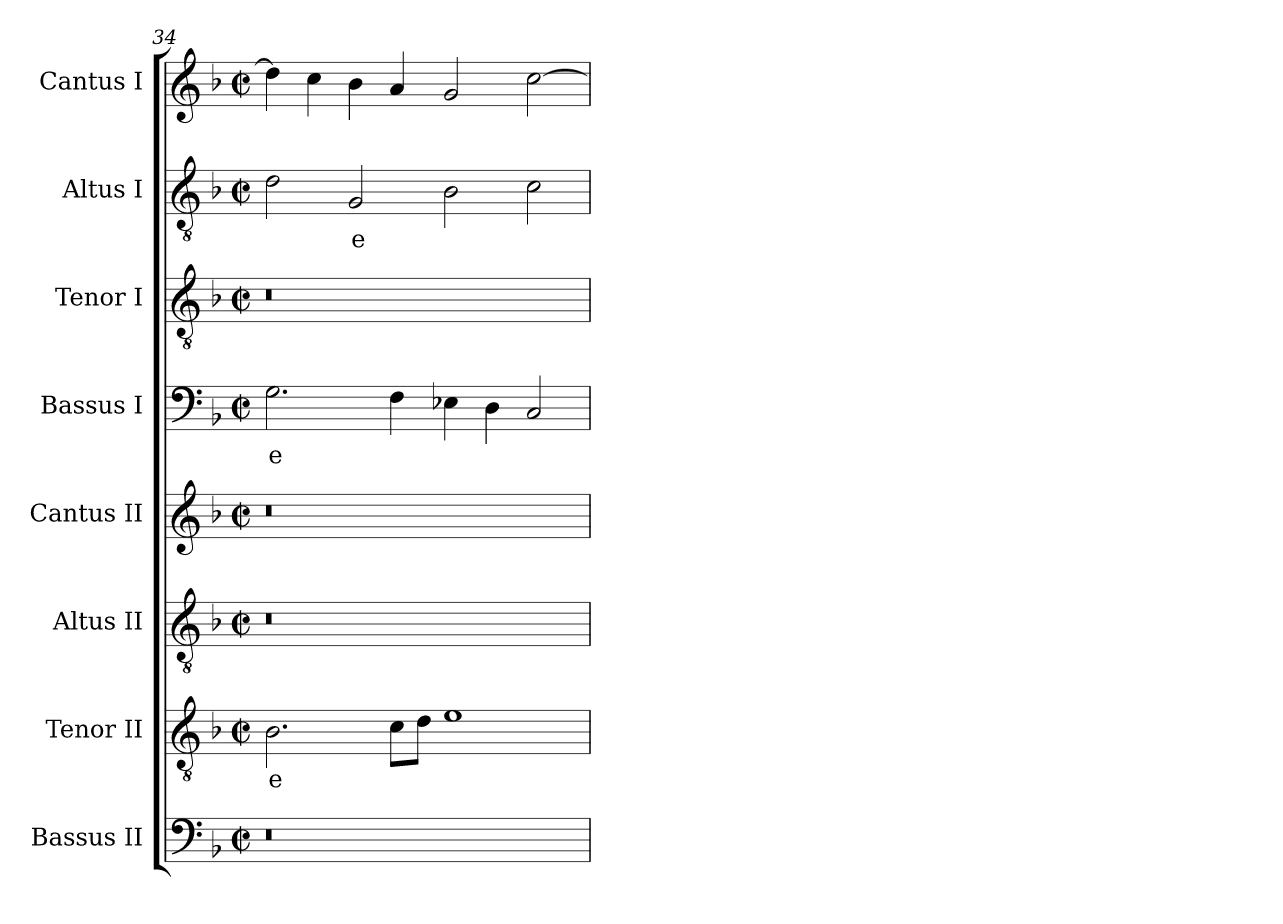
**kern	**kern	**text	**kern	**kern	**kern	**text	**kern	**kern	**text	**kern
*part8	*part7	*part7	*part6	*part5	*part4	*part4	*part3	*part2	*part2	*part1
*staff8	*staff7	*staff7	*staff6	*staff5	*staff4	*staff4	*staff3	*staff2	*staff2	*staff1
*I"Bassus II	*I"Tenor II	*	*I"Altus II	*I"Cantus II	*I"Bassus I	*	*I"Tenor I	*I"Altus I	*	*I"Cantus I
*clefF4	*clefGv2	*	*clefGv2	*clefG2	*clefF4	*	*clefGv2	*clefGv2	*	*clefG2
*k[b-]	*k[b-]	*	*k[b-]	*k[b-]	*k[b-]	*	*k[b-]	*k[b-]	*	*k[b-]
*F:	*F:	*	*F:	*F:	*F:	*	*F:	*F:	*	*F:
*M2/2	*M2/2	*	*M2/2	*M2/2	*M2/2	*	*M2/2	*M2/2	*	*M2/2
*met(c|)	*met(c|)	*	*met(c|)	*met(c|)	*met(c|)	*	*met(c|)	*met(c|)	*	*met(c|)
=34	=34	=34	=34	=34	=34	=34	=34	=34	=34	=34
!	!	!LO:LY:b:cj	!	!	!	!LO:LY:b:cj	!	!	!	!
0r	2.B-\	e	0r	0r	2.G\	e	0r	2d\	.	4dd\]
.	.	.	.	.	.	.	.	.	.	4cc\
!	!	!	!	!	!	!	!	!	!LO:LY:b:cj	!
.	.	.	.	.	.	.	.	2G/	e	4b-\
.	8c\L	.	.	.	4F\	.	.	.	.	4a/
.	8d\J	.	.	.	.	.	.	.	.	.
.	1e	.	.	.	4E-X\	.	.	2B-\	.	2g/
.	.	.	.	.	4D\	.	.	.	.	.
.	.	.	.	.	2C/	.	.	2c\	.	[>2cc\
=	=	=	=	=	=	=	=	=	=	=
*-	*-	*-	*-	*-	*-	*-	*-	*-	*-	*-
